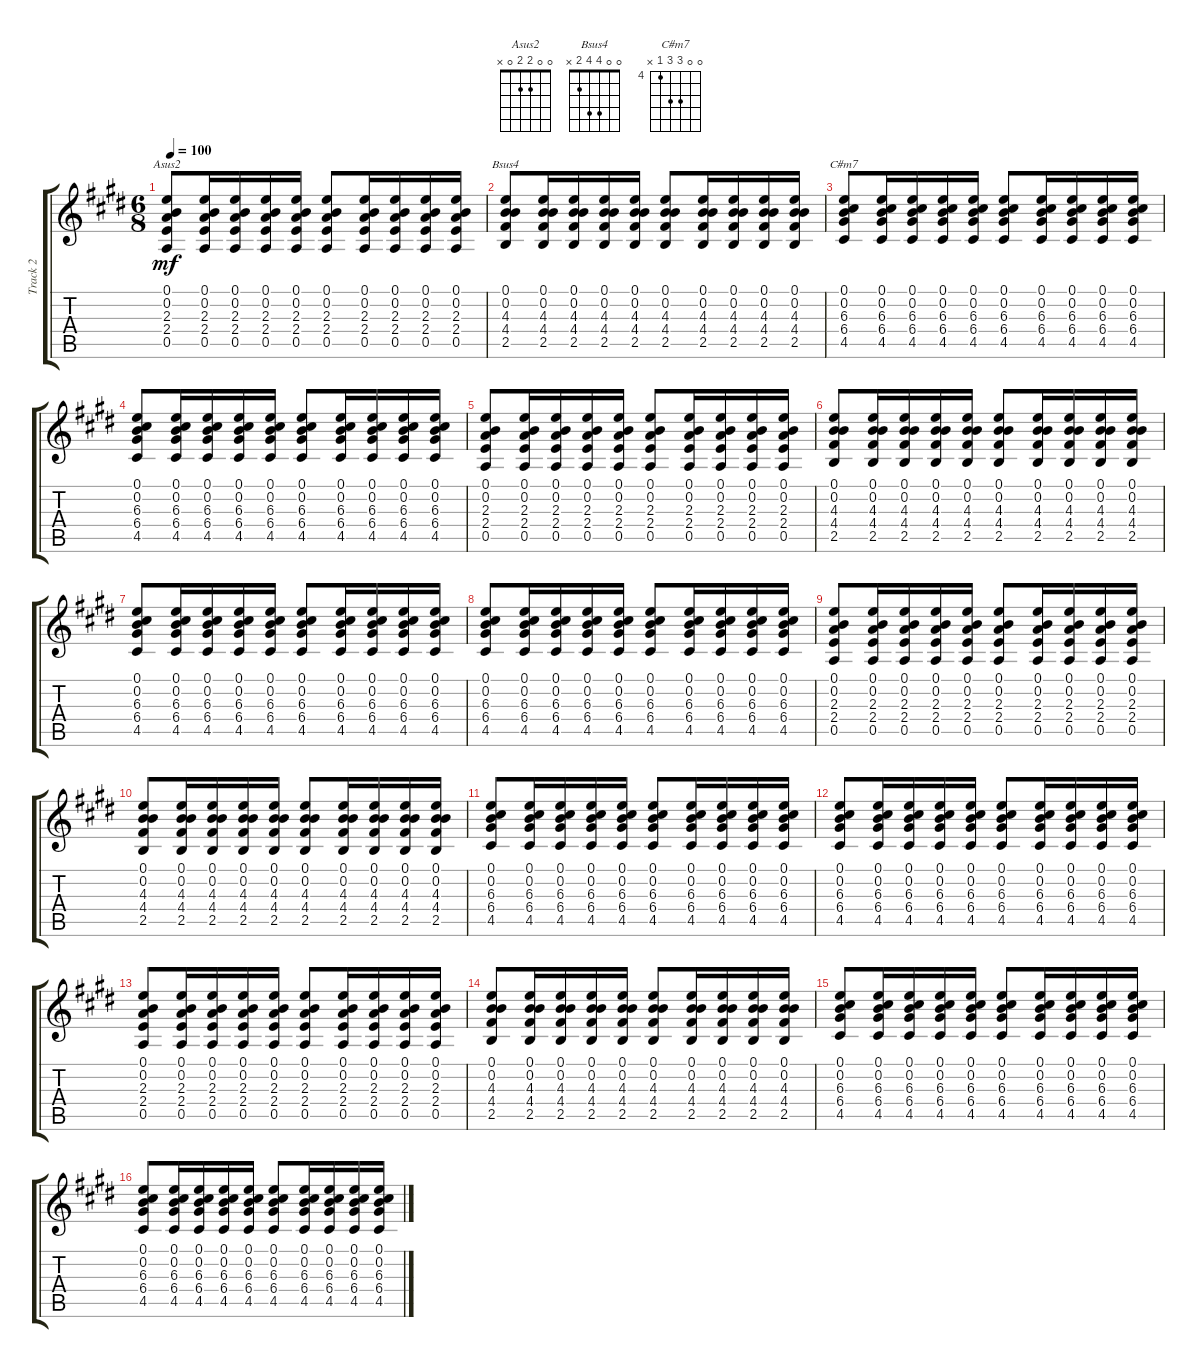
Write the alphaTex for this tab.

\track ("Track 2" "Track 2") {instrument acousticguitarsteel}
\staff {score tabs}
\tuning (E4 B3 G3 D3 A2 E2) {hide}
\chord ("Asus2" 0 0 2 2 0 x)
\chord ("Bsus4" 0 0 4 4 2 x)
\chord ("C#m7" 0 0 6 6 4 x) {firstfret 4}
\ts (6 8)
\tempo 100
\clef g2
\ks c#minor
(0.1 0.2 2.3 2.4 0.5).8{ch "Asus2" dy mf} (0.1 0.2 2.3 2.4 0.5).16 (0.1 0.2 2.3 2.4 0.5).16 (0.1 0.2 2.3 2.4 0.5).16 (0.1 0.2 2.3 2.4 0.5).16 (0.1 0.2 2.3 2.4 0.5).8 (0.1 0.2 2.3 2.4 0.5).16 (0.1 0.2 2.3 2.4 0.5).16 (0.1 0.2 2.3 2.4 0.5).16 (0.1 0.2 2.3 2.4 0.5).16 |
(0.1 0.2 4.3 4.4 2.5).8{ch "Bsus4"} (0.1 0.2 4.3 4.4 2.5).16 (0.1 0.2 4.3 4.4 2.5).16 (0.1 0.2 4.3 4.4 2.5).16 (0.1 0.2 4.3 4.4 2.5).16 (0.1 0.2 4.3 4.4 2.5).8 (0.1 0.2 4.3 4.4 2.5).16 (0.1 0.2 4.3 4.4 2.5).16 (0.1 0.2 4.3 4.4 2.5).16 (0.1 0.2 4.3 4.4 2.5).16 |
(0.1 0.2 6.3 6.4 4.5).8{ch "C#m7"} (0.1 0.2 6.3 6.4 4.5).16 (0.1 0.2 6.3 6.4 4.5).16 (0.1 0.2 6.3 6.4 4.5).16 (0.1 0.2 6.3 6.4 4.5).16 (0.1 0.2 6.3 6.4 4.5).8 (0.1 0.2 6.3 6.4 4.5).16 (0.1 0.2 6.3 6.4 4.5).16 (0.1 0.2 6.3 6.4 4.5).16 (0.1 0.2 6.3 6.4 4.5).16 |
(0.1 0.2 6.3 6.4 4.5).8 (0.1 0.2 6.3 6.4 4.5).16 (0.1 0.2 6.3 6.4 4.5).16 (0.1 0.2 6.3 6.4 4.5).16 (0.1 0.2 6.3 6.4 4.5).16 (0.1 0.2 6.3 6.4 4.5).8 (0.1 0.2 6.3 6.4 4.5).16 (0.1 0.2 6.3 6.4 4.5).16 (0.1 0.2 6.3 6.4 4.5).16 (0.1 0.2 6.3 6.4 4.5).16 |
(0.1 0.2 2.3 2.4 0.5).8 (0.1 0.2 2.3 2.4 0.5).16 (0.1 0.2 2.3 2.4 0.5).16 (0.1 0.2 2.3 2.4 0.5).16 (0.1 0.2 2.3 2.4 0.5).16 (0.1 0.2 2.3 2.4 0.5).8 (0.1 0.2 2.3 2.4 0.5).16 (0.1 0.2 2.3 2.4 0.5).16 (0.1 0.2 2.3 2.4 0.5).16 (0.1 0.2 2.3 2.4 0.5).16 |
(0.1 0.2 4.3 4.4 2.5).8 (0.1 0.2 4.3 4.4 2.5).16 (0.1 0.2 4.3 4.4 2.5).16 (0.1 0.2 4.3 4.4 2.5).16 (0.1 0.2 4.3 4.4 2.5).16 (0.1 0.2 4.3 4.4 2.5).8 (0.1 0.2 4.3 4.4 2.5).16 (0.1 0.2 4.3 4.4 2.5).16 (0.1 0.2 4.3 4.4 2.5).16 (0.1 0.2 4.3 4.4 2.5).16 |
(0.1 0.2 6.3 6.4 4.5).8 (0.1 0.2 6.3 6.4 4.5).16 (0.1 0.2 6.3 6.4 4.5).16 (0.1 0.2 6.3 6.4 4.5).16 (0.1 0.2 6.3 6.4 4.5).16 (0.1 0.2 6.3 6.4 4.5).8 (0.1 0.2 6.3 6.4 4.5).16 (0.1 0.2 6.3 6.4 4.5).16 (0.1 0.2 6.3 6.4 4.5).16 (0.1 0.2 6.3 6.4 4.5).16 |
(0.1 0.2 6.3 6.4 4.5).8 (0.1 0.2 6.3 6.4 4.5).16 (0.1 0.2 6.3 6.4 4.5).16 (0.1 0.2 6.3 6.4 4.5).16 (0.1 0.2 6.3 6.4 4.5).16 (0.1 0.2 6.3 6.4 4.5).8 (0.1 0.2 6.3 6.4 4.5).16 (0.1 0.2 6.3 6.4 4.5).16 (0.1 0.2 6.3 6.4 4.5).16 (0.1 0.2 6.3 6.4 4.5).16 |
(0.1 0.2 2.3 2.4 0.5).8 (0.1 0.2 2.3 2.4 0.5).16 (0.1 0.2 2.3 2.4 0.5).16 (0.1 0.2 2.3 2.4 0.5).16 (0.1 0.2 2.3 2.4 0.5).16 (0.1 0.2 2.3 2.4 0.5).8 (0.1 0.2 2.3 2.4 0.5).16 (0.1 0.2 2.3 2.4 0.5).16 (0.1 0.2 2.3 2.4 0.5).16 (0.1 0.2 2.3 2.4 0.5).16 |
(0.1 0.2 4.3 4.4 2.5).8 (0.1 0.2 4.3 4.4 2.5).16 (0.1 0.2 4.3 4.4 2.5).16 (0.1 0.2 4.3 4.4 2.5).16 (0.1 0.2 4.3 4.4 2.5).16 (0.1 0.2 4.3 4.4 2.5).8 (0.1 0.2 4.3 4.4 2.5).16 (0.1 0.2 4.3 4.4 2.5).16 (0.1 0.2 4.3 4.4 2.5).16 (0.1 0.2 4.3 4.4 2.5).16 |
(0.1 0.2 6.3 6.4 4.5).8 (0.1 0.2 6.3 6.4 4.5).16 (0.1 0.2 6.3 6.4 4.5).16 (0.1 0.2 6.3 6.4 4.5).16 (0.1 0.2 6.3 6.4 4.5).16 (0.1 0.2 6.3 6.4 4.5).8 (0.1 0.2 6.3 6.4 4.5).16 (0.1 0.2 6.3 6.4 4.5).16 (0.1 0.2 6.3 6.4 4.5).16 (0.1 0.2 6.3 6.4 4.5).16 |
(0.1 0.2 6.3 6.4 4.5).8 (0.1 0.2 6.3 6.4 4.5).16 (0.1 0.2 6.3 6.4 4.5).16 (0.1 0.2 6.3 6.4 4.5).16 (0.1 0.2 6.3 6.4 4.5).16 (0.1 0.2 6.3 6.4 4.5).8 (0.1 0.2 6.3 6.4 4.5).16 (0.1 0.2 6.3 6.4 4.5).16 (0.1 0.2 6.3 6.4 4.5).16 (0.1 0.2 6.3 6.4 4.5).16 |
(0.1 0.2 2.3 2.4 0.5).8 (0.1 0.2 2.3 2.4 0.5).16 (0.1 0.2 2.3 2.4 0.5).16 (0.1 0.2 2.3 2.4 0.5).16 (0.1 0.2 2.3 2.4 0.5).16 (0.1 0.2 2.3 2.4 0.5).8 (0.1 0.2 2.3 2.4 0.5).16 (0.1 0.2 2.3 2.4 0.5).16 (0.1 0.2 2.3 2.4 0.5).16 (0.1 0.2 2.3 2.4 0.5).16 |
(0.1 0.2 4.3 4.4 2.5).8 (0.1 0.2 4.3 4.4 2.5).16 (0.1 0.2 4.3 4.4 2.5).16 (0.1 0.2 4.3 4.4 2.5).16 (0.1 0.2 4.3 4.4 2.5).16 (0.1 0.2 4.3 4.4 2.5).8 (0.1 0.2 4.3 4.4 2.5).16 (0.1 0.2 4.3 4.4 2.5).16 (0.1 0.2 4.3 4.4 2.5).16 (0.1 0.2 4.3 4.4 2.5).16 |
(0.1 0.2 6.3 6.4 4.5).8 (0.1 0.2 6.3 6.4 4.5).16 (0.1 0.2 6.3 6.4 4.5).16 (0.1 0.2 6.3 6.4 4.5).16 (0.1 0.2 6.3 6.4 4.5).16 (0.1 0.2 6.3 6.4 4.5).8 (0.1 0.2 6.3 6.4 4.5).16 (0.1 0.2 6.3 6.4 4.5).16 (0.1 0.2 6.3 6.4 4.5).16 (0.1 0.2 6.3 6.4 4.5).16 |
(0.1 0.2 6.3 6.4 4.5).8 (0.1 0.2 6.3 6.4 4.5).16 (0.1 0.2 6.3 6.4 4.5).16 (0.1 0.2 6.3 6.4 4.5).16 (0.1 0.2 6.3 6.4 4.5).16 (0.1 0.2 6.3 6.4 4.5).8 (0.1 0.2 6.3 6.4 4.5).16 (0.1 0.2 6.3 6.4 4.5).16 (0.1 0.2 6.3 6.4 4.5).16 (0.1 0.2 6.3 6.4 4.5).16
